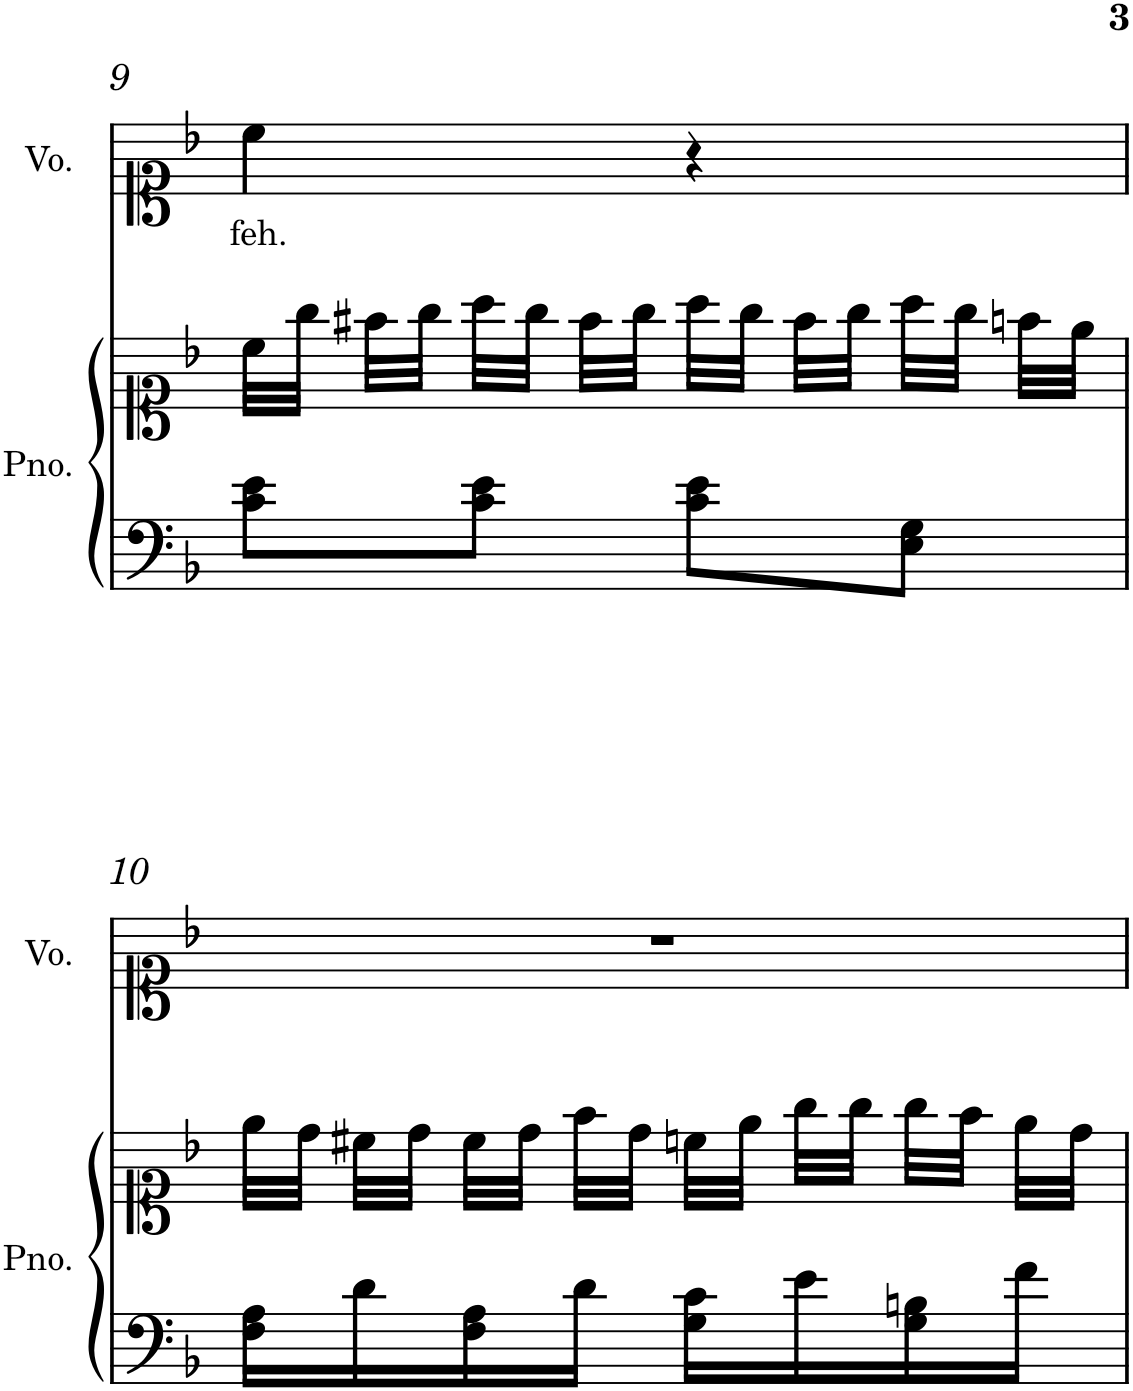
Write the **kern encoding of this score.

**kern	**kern	**kern	**text
*part2	*part2	*part1	*part1
*staff3	*staff2	*staff1	*staff1
*I"Piano	*	*I"Voice	*
*I'Pno.	*	*I'Vo.	*
!!LO:PB:g=z
*clefF4	*clefC1	*clefC1	*
*k[b-]	*k[b-]	*k[b-]	*
*M2/4	*M2/4	*M2/4	*
=9	=9	=9	=9
!	!	!	!LO:LY:b
8c\ 8e\L	32cc\LLL	4cc\	feh.
.	32gg\JJJ	.	.
.	32ff#X\LLL	.	.
.	32gg\JJJ	.	.
8c\ 8e\J	32aa\LLL	.	.
.	32gg\JJJ	.	.
.	32ff#\LLL	.	.
.	32gg\JJJ	.	.
8c\ 8e\L	32aa\LLL	4r	.
.	32gg\JJJ	.	.
.	32ff#\LLL	.	.
.	32gg\JJJ	.	.
8E\ 8G\J	32aa\LLL	.	.
.	32gg\JJJ	.	.
.	32ffn\LLL	.	.
.	32ee\JJJ	.	.
!!LO:LB:g=z
=10	=10	=10	=10
16F\ 16A\LL	32ee\LLL	2r	.
.	32dd\JJJ	.	.
16d\	32cc#X\LLL	.	.
.	32dd\JJJ	.	.
16F\ 16A\	32cc#\LLL	.	.
.	32dd\JJJ	.	.
16d\JJ	32ff\LLL	.	.
.	32dd\JJJ	.	.
16G\ 16c\LL	32ccn\LLL	.	.
.	32ee\JJJ	.	.
16e\	32gg\LLL	.	.
.	32gg\JJJ	.	.
16G\ 16Bn\	32gg\LLL	.	.
.	32ff\JJJ	.	.
16f\JJ	32ee\LLL	.	.
.	32dd\JJJ	.	.
=	=	=	=
*-	*-	*-	*-
